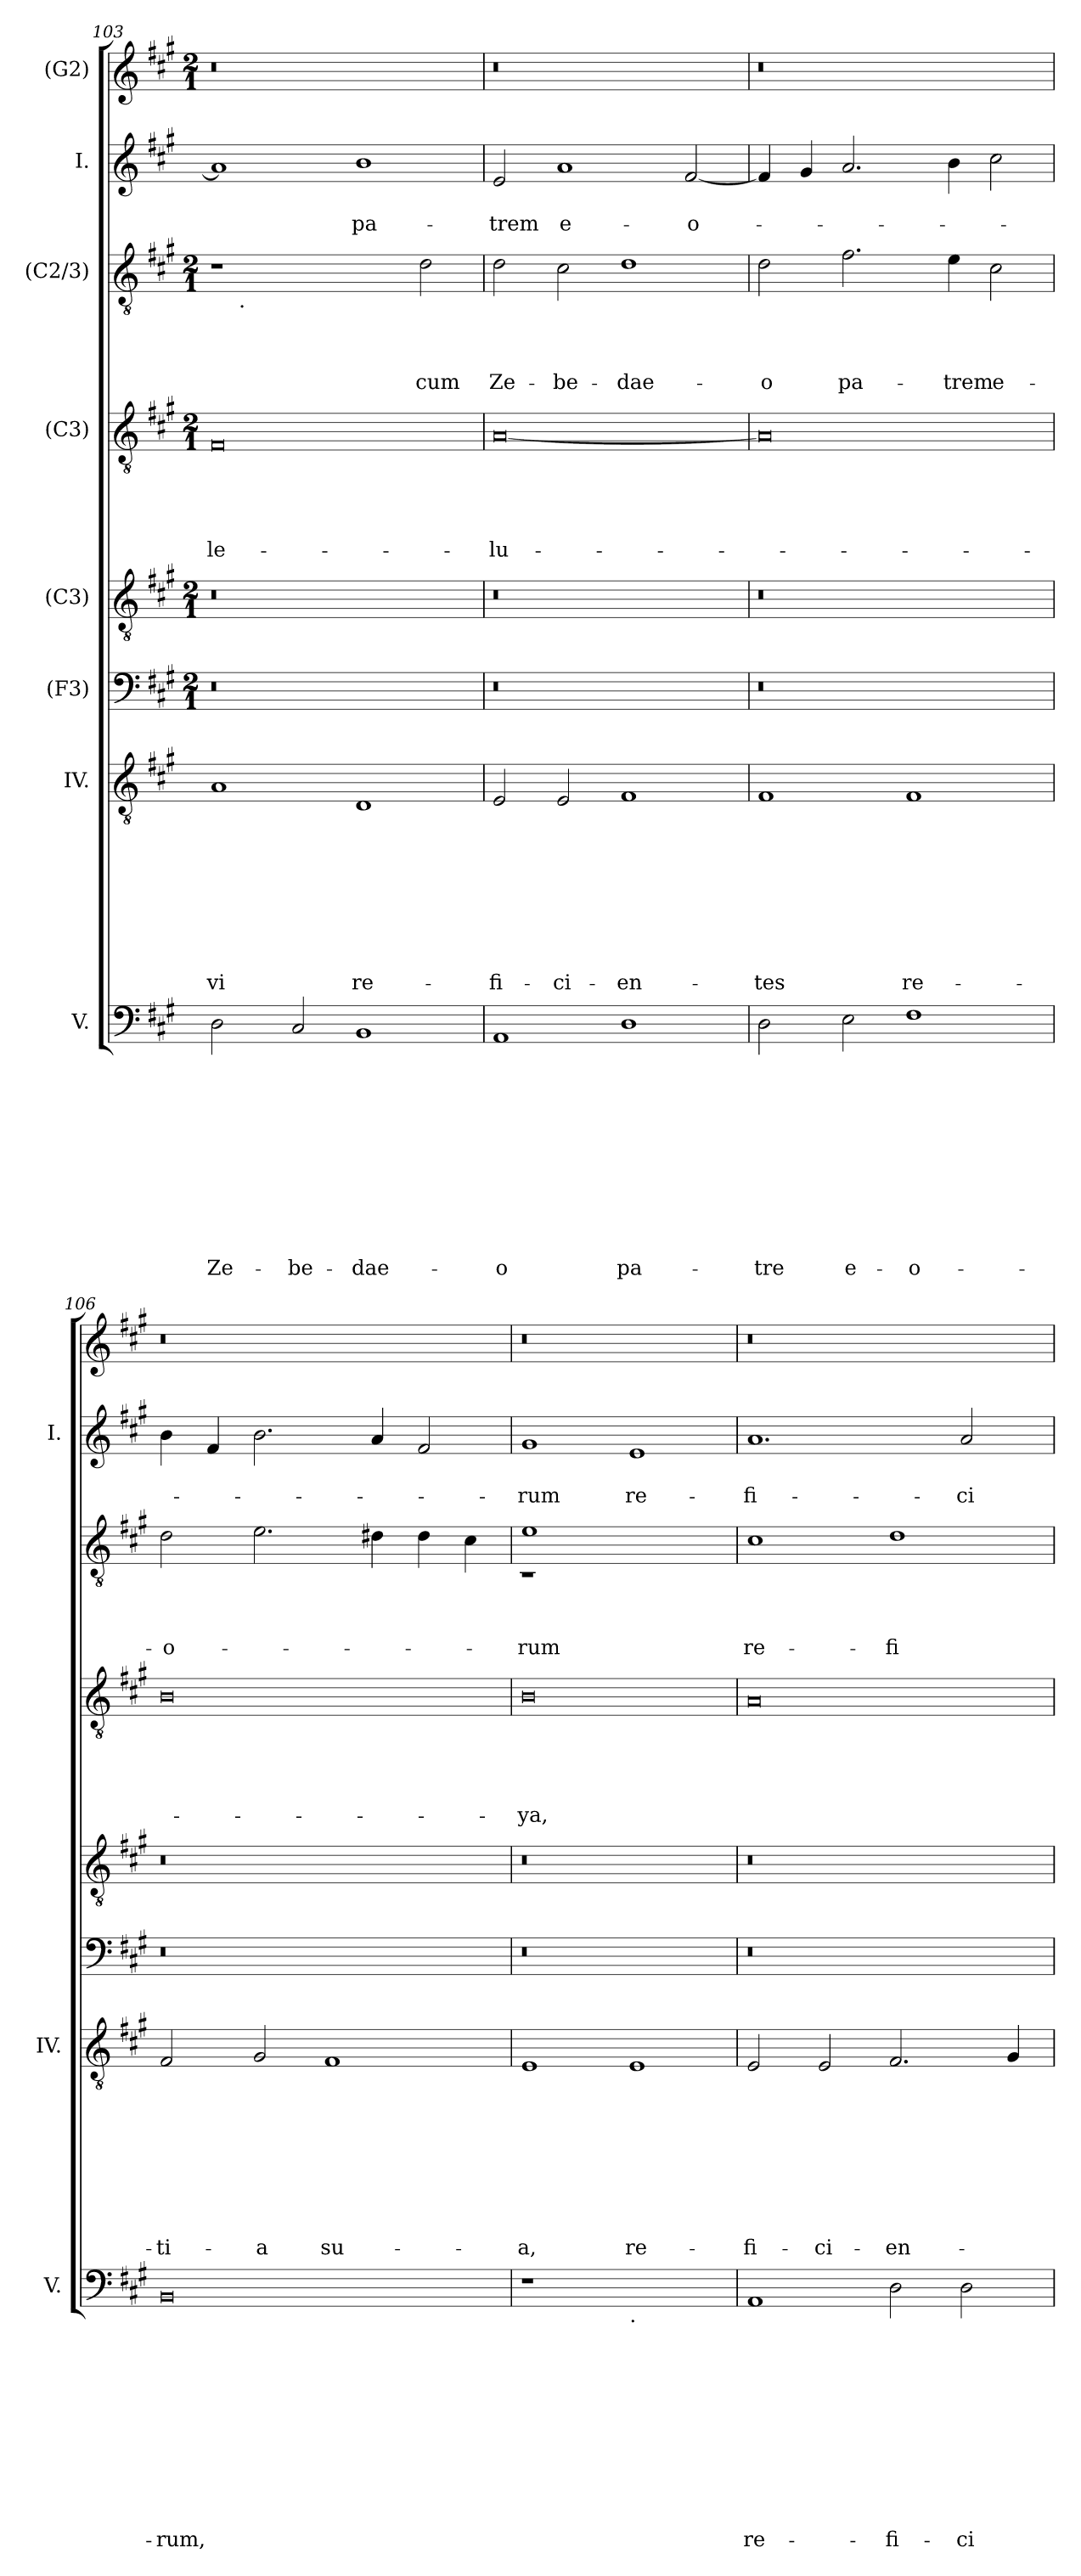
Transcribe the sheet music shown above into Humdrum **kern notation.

**kern	**text	**text	**text	**text	**text	**text	**text	**text	**text	**text	**text	**kern	**text	**text	**text	**text	**text	**text	**text	**text	**text	**kern	**kern	**kern	**text	**text	**text	**text	**text	**kern	**text	**text	**text	**text	**kern	**text	**text	**kern
*part8	*part8	*part8	*part8	*part8	*part8	*part8	*part8	*part8	*part8	*part8	*part8	*part7	*part7	*part7	*part7	*part7	*part7	*part7	*part7	*part7	*part7	*part6	*part5	*part4	*part4	*part4	*part4	*part4	*part4	*part3	*part3	*part3	*part3	*part3	*part2	*part2	*part2	*part1
*staff8	*staff8	*staff8	*staff8	*staff8	*staff8	*staff8	*staff8	*staff8	*staff8	*staff8	*staff8	*staff7	*staff7	*staff7	*staff7	*staff7	*staff7	*staff7	*staff7	*staff7	*staff7	*staff6	*staff5	*staff4	*staff4	*staff4	*staff4	*staff4	*staff4	*staff3	*staff3	*staff3	*staff3	*staff3	*staff2	*staff2	*staff2	*staff1
*I"V.	*	*	*	*	*	*	*	*	*	*	*	*I"IV.	*	*	*	*	*	*	*	*	*	*I"(F3)	*I"(C3)	*I"(C3)	*	*	*	*	*	*I"(C2/3)	*	*	*	*	*I"I.	*	*	*I"(G2)
*I'V.	*	*	*	*	*	*	*	*	*	*	*	*I'IV.	*	*	*	*	*	*	*	*	*	*	*	*	*	*	*	*	*	*	*	*	*	*	*I'I.	*	*	*
*clefF4	*	*	*	*	*	*	*	*	*	*	*	*clefGv2	*	*	*	*	*	*	*	*	*	*clefF4	*clefGv2	*clefGv2	*	*	*	*	*	*clefGv2	*	*	*	*	*clefG2	*	*	*clefG2
*k[f#c#g#]	*	*	*	*	*	*	*	*	*	*	*	*k[f#c#g#]	*	*	*	*	*	*	*	*	*	*k[f#c#g#]	*k[f#c#g#]	*k[f#c#g#]	*	*	*	*	*	*k[f#c#g#]	*	*	*	*	*k[f#c#g#]	*	*	*k[f#c#g#]
*A:	*	*	*	*	*	*	*	*	*	*	*	*A:	*	*	*	*	*	*	*	*	*	*A:	*A:	*A:	*	*	*	*	*	*A:	*	*	*	*	*A:	*	*	*A:
*	*	*	*	*	*	*	*	*	*	*	*	*	*	*	*	*	*	*	*	*	*	*M2/1	*M2/1	*M2/1	*	*	*	*	*	*M2/1	*	*	*	*	*	*	*	*M2/1
=103	=103	=103	=103	=103	=103	=103	=103	=103	=103	=103	=103	=103	=103	=103	=103	=103	=103	=103	=103	=103	=103	=103	=103	=103	=103	=103	=103	=103	=103	=103	=103	=103	=103	=103	=103	=103	=103	=103
!	!	!	!	!	!	!	!	!	!	!	!LO:LY:b	!	!	!	!	!	!	!	!	!	!LO:LY:b	!	!	!	!	!	!	!	!LO:LY:b:rj	!	!	!	!	!	!	!	!	!
*	*	*	*	*	*	*	*	*	*	*	*	*	*	*	*	*	*	*	*	*	*	*	*	*	*	*	*	*	*	*^	*	*	*	*	*	*	*	*
2D\	.	.	.	.	.	.	.	.	.	.	Ze-	1A	.	.	.	.	.	.	.	.	-vi	0r	0r	0F#	.	.	.	.	-le-	1r	8ryy	.	.	.	.	1a]	.	.	0r
!	!	!	!	!	!	!	!	!	!	!	!	!	!	!	!	!	!	!	!	!	!	!	!	!	!	!	!	!	!	!	!LO:TX:b:t=.	!	!	!	!	!	!	!	!
.	.	.	.	.	.	.	.	.	.	.	.	.	.	.	.	.	.	.	.	.	.	.	.	.	.	.	.	.	.	.	1...ryy	.	.	.	.	.	.	.	.
!	!	!	!	!	!	!	!	!	!	!	!LO:LY:b	!	!	!	!	!	!	!	!	!	!	!	!	!	!	!	!	!	!	!	!	!	!	!	!	!	!	!	!
2C#/	.	.	.	.	.	.	.	.	.	.	-be-	.	.	.	.	.	.	.	.	.	.	.	.	.	.	.	.	.	.	.	.	.	.	.	.	.	.	.	.
!	!	!	!	!	!	!	!	!	!	!	!LO:LY:b	!	!	!	!	!	!	!	!	!	!LO:LY:b	!	!	!	!	!	!	!	!	!	!	!	!	!	!	!	!	!LO:LY:b	!
1BB	.	.	.	.	.	.	.	.	.	.	-dae-	1D	.	.	.	.	.	.	.	.	re-	.	.	.	.	.	.	.	.	2ryy	.	.	.	.	.	1b	.	pa-	.
!	!	!	!	!	!	!	!	!	!	!	!	!	!	!	!	!	!	!	!	!	!	!	!	!	!	!	!	!	!	!	!	!	!	!	!LO:LY:b	!	!	!	!
.	.	.	.	.	.	.	.	.	.	.	.	.	.	.	.	.	.	.	.	.	.	.	.	.	.	.	.	.	.	2d\	.	.	.	.	cum	.	.	.	.
!!LO:LB:g=z
=104	=104	=104	=104	=104	=104	=104	=104	=104	=104	=104	=104	=104	=104	=104	=104	=104	=104	=104	=104	=104	=104	=104	=104	=104	=104	=104	=104	=104	=104	=104	=104	=104	=104	=104	=104	=104	=104	=104	=104
!	!	!	!	!	!	!	!	!	!	!	!LO:LY:b:rj	!	!	!	!	!	!	!	!	!	!LO:LY:b	!	!	!	!	!	!	!	!LO:LY:b	!	!	!	!	!	!LO:LY:b	!	!	!LO:LY:b	!
*	*	*	*	*	*	*	*	*	*	*	*	*	*	*	*	*	*	*	*	*	*	*	*	*	*	*	*	*	*	*v	*v	*	*	*	*	*	*	*	*
1AA	.	.	.	.	.	.	.	.	.	.	-o	2E/	.	.	.	.	.	.	.	.	-fi-	0r	0r	[<0A	.	.	.	.	-lu-	2d\	.	.	.	Ze-	2e/	.	-trem	0r
!	!	!	!	!	!	!	!	!	!	!	!	!	!	!	!	!	!	!	!	!	!LO:LY:b	!	!	!	!	!	!	!	!	!	!	!	!	!LO:LY:b	!	!	!LO:LY:b:rj	!
.	.	.	.	.	.	.	.	.	.	.	.	2E/	.	.	.	.	.	.	.	.	-ci-	.	.	.	.	.	.	.	.	2c#\	.	.	.	-be-	1a	.	e-	.
!	!	!	!	!	!	!	!	!	!	!	!LO:LY:b	!	!	!	!	!	!	!	!	!	!LO:LY:b	!	!	!	!	!	!	!	!	!	!	!	!	!LO:LY:b	!	!	!	!
1D	.	.	.	.	.	.	.	.	.	.	pa-	1F#	.	.	.	.	.	.	.	.	-en-	.	.	.	.	.	.	.	.	1d	.	.	.	-dae-	.	.	.	.
!	!	!	!	!	!	!	!	!	!	!	!	!	!	!	!	!	!	!	!	!	!	!	!	!	!	!	!	!	!	!	!	!	!	!	!	!	!LO:LY:b	!
.	.	.	.	.	.	.	.	.	.	.	.	.	.	.	.	.	.	.	.	.	.	.	.	.	.	.	.	.	.	.	.	.	.	.	[<2f#/	.	-o-	.
=105	=105	=105	=105	=105	=105	=105	=105	=105	=105	=105	=105	=105	=105	=105	=105	=105	=105	=105	=105	=105	=105	=105	=105	=105	=105	=105	=105	=105	=105	=105	=105	=105	=105	=105	=105	=105	=105	=105
!	!	!	!	!	!	!	!	!	!	!	!LO:LY:b	!	!	!	!	!	!	!	!	!	!LO:LY:b	!	!	!	!	!	!	!	!	!	!	!	!	!LO:LY:b	!	!	!	!
2D\	.	.	.	.	.	.	.	.	.	.	-tre	1F#	.	.	.	.	.	.	.	.	-tes	0r	0r	0A]	.	.	.	.	.	2d\	.	.	.	-o	4f#/]	.	.	0r
.	.	.	.	.	.	.	.	.	.	.	.	.	.	.	.	.	.	.	.	.	.	.	.	.	.	.	.	.	.	.	.	.	.	.	4g#/	.	.	.
!	!	!	!	!	!	!	!	!	!	!	!LO:LY:b	!	!	!	!	!	!	!	!	!	!	!	!	!	!	!	!	!	!	!	!	!	!	!LO:LY:b	!	!	!	!
2E\	.	.	.	.	.	.	.	.	.	.	e-	.	.	.	.	.	.	.	.	.	.	.	.	.	.	.	.	.	.	2.f#\	.	.	.	pa-	2.a/	.	.	.
!	!	!	!	!	!	!	!	!	!	!	!LO:LY:b:rj	!	!	!	!	!	!	!	!	!	!LO:LY:b	!	!	!	!	!	!	!	!	!	!	!	!	!	!	!	!	!
1F#	.	.	.	.	.	.	.	.	.	.	-o-	1F#	.	.	.	.	.	.	.	.	re-	.	.	.	.	.	.	.	.	.	.	.	.	.	.	.	.	.
!	!	!	!	!	!	!	!	!	!	!	!	!	!	!	!	!	!	!	!	!	!	!	!	!	!	!	!	!	!	!	!	!	!	!LO:LY:b	!	!	!	!
.	.	.	.	.	.	.	.	.	.	.	.	.	.	.	.	.	.	.	.	.	.	.	.	.	.	.	.	.	.	4e\	.	.	.	-trem	4b\	.	.	.
!	!	!	!	!	!	!	!	!	!	!	!	!	!	!	!	!	!	!	!	!	!	!	!	!	!	!	!	!	!	!	!	!	!	!LO:LY:b	!	!	!	!
.	.	.	.	.	.	.	.	.	.	.	.	.	.	.	.	.	.	.	.	.	.	.	.	.	.	.	.	.	.	2c#\	.	.	.	e-	2cc#\	.	.	.
=106	=106	=106	=106	=106	=106	=106	=106	=106	=106	=106	=106	=106	=106	=106	=106	=106	=106	=106	=106	=106	=106	=106	=106	=106	=106	=106	=106	=106	=106	=106	=106	=106	=106	=106	=106	=106	=106	=106
!	!	!	!	!	!	!	!	!	!	!	!LO:LY:b	!	!	!	!	!	!	!	!	!	!LO:LY:b	!	!	!	!	!	!	!	!	!	!	!	!	!LO:LY:b	!	!	!	!
0BB	.	.	.	.	.	.	.	.	.	.	-rum,	2F#/	.	.	.	.	.	.	.	.	-ti-	0r	0r	0B	.	.	.	.	.	2d\	.	.	.	-o-	4b\	.	.	0r
.	.	.	.	.	.	.	.	.	.	.	.	.	.	.	.	.	.	.	.	.	.	.	.	.	.	.	.	.	.	.	.	.	.	.	4f#/	.	.	.
!	!	!	!	!	!	!	!	!	!	!	!	!	!	!	!	!	!	!	!	!	!LO:LY:b	!	!	!	!	!	!	!	!	!	!	!	!	!	!	!	!	!
.	.	.	.	.	.	.	.	.	.	.	.	2G#/	.	.	.	.	.	.	.	.	-a	.	.	.	.	.	.	.	.	2.e\	.	.	.	.	2.b\	.	.	.
!	!	!	!	!	!	!	!	!	!	!	!	!	!	!	!	!	!	!	!	!	!LO:LY:b	!	!	!	!	!	!	!	!	!	!	!	!	!	!	!	!	!
.	.	.	.	.	.	.	.	.	.	.	.	1F#	.	.	.	.	.	.	.	.	su-	.	.	.	.	.	.	.	.	.	.	.	.	.	.	.	.	.
.	.	.	.	.	.	.	.	.	.	.	.	.	.	.	.	.	.	.	.	.	.	.	.	.	.	.	.	.	.	4d#\	.	.	.	.	4a/	.	.	.
.	.	.	.	.	.	.	.	.	.	.	.	.	.	.	.	.	.	.	.	.	.	.	.	.	.	.	.	.	.	4d#\	.	.	.	.	2f#/	.	.	.
.	.	.	.	.	.	.	.	.	.	.	.	.	.	.	.	.	.	.	.	.	.	.	.	.	.	.	.	.	.	4c#\	.	.	.	.	.	.	.	.
=107	=107	=107	=107	=107	=107	=107	=107	=107	=107	=107	=107	=107	=107	=107	=107	=107	=107	=107	=107	=107	=107	=107	=107	=107	=107	=107	=107	=107	=107	=107	=107	=107	=107	=107	=107	=107	=107	=107
*	*	*	*	*	*	*	*	*	*	*	*	*	*	*	*	*	*	*	*	*	*	*	*	*	*	*	*	*	*	*^	*	*	*	*	*	*	*	*
!	!	!	!	!	!	!	!	!	!	!	!	!	!	!	!	!	!	!	!	!	!LO:LY:b	!	!	!	!	!	!	!	!LO:LY:b	!	!LO:N:vis=1	!	!	!	!LO:LY:b	!	!	!LO:LY:b	!
1r	.	.	.	.	.	.	.	.	.	.	.	1E	.	.	.	.	.	.	.	.	-a,	0r	0r	0B	.	.	.	.	-ya,	1e	0rC	.	.	.	-rum	1g#	.	-rum	0r
!LO:TX:b:t=.	!	!	!	!	!	!	!	!	!	!	!	!	!	!	!	!	!	!	!	!	!	!	!	!	!	!	!	!	!	!	!	!	!	!	!	!	!	!	!
!	!	!	!	!	!	!	!	!	!	!	!	!	!	!	!	!	!	!	!	!	!LO:LY:b	!	!	!	!	!	!	!	!	!	!	!	!	!	!	!	!	!LO:LY:b	!
1ryy	.	.	.	.	.	.	.	.	.	.	.	1E	.	.	.	.	.	.	.	.	re-	.	.	.	.	.	.	.	.	1ryy	.	.	.	.	.	1e	.	re-	.
*	*	*	*	*	*	*	*	*	*	*	*	*	*	*	*	*	*	*	*	*	*	*	*	*	*	*	*	*	*	*v	*v	*	*	*	*	*	*	*	*
=108	=108	=108	=108	=108	=108	=108	=108	=108	=108	=108	=108	=108	=108	=108	=108	=108	=108	=108	=108	=108	=108	=108	=108	=108	=108	=108	=108	=108	=108	=108	=108	=108	=108	=108	=108	=108	=108	=108
!	!	!	!	!	!	!	!	!	!	!	!LO:LY:b	!	!	!	!	!	!	!	!	!	!LO:LY:b	!	!	!	!	!	!	!	!	!	!	!	!	!LO:LY:b	!	!	!LO:LY:b	!
1AA	.	.	.	.	.	.	.	.	.	.	re-	2E/	.	.	.	.	.	.	.	.	-fi-	0r	0r	0A	.	.	.	.	.	1c#	.	.	.	re-	1.a	.	-fi-	0r
!	!	!	!	!	!	!	!	!	!	!	!	!	!	!	!	!	!	!	!	!	!LO:LY:b	!	!	!	!	!	!	!	!	!	!	!	!	!	!	!	!	!
.	.	.	.	.	.	.	.	.	.	.	.	2E/	.	.	.	.	.	.	.	.	-ci-	.	.	.	.	.	.	.	.	.	.	.	.	.	.	.	.	.
!	!	!	!	!	!	!	!	!	!	!	!LO:LY:b	!	!	!	!	!	!	!	!	!	!LO:LY:b	!	!	!	!	!	!	!	!	!	!	!	!	!LO:LY:b	!	!	!	!
2D\	.	.	.	.	.	.	.	.	.	.	-fi-	2.F#/	.	.	.	.	.	.	.	.	-en-	.	.	.	.	.	.	.	.	[>1d	.	.	.	-fi-	.	.	.	.
!	!	!	!	!	!	!	!	!	!	!	!LO:LY:b	!	!	!	!	!	!	!	!	!	!	!	!	!	!	!	!	!	!	!	!	!	!	!	!	!	!LO:LY:b	!
2D\	.	.	.	.	.	.	.	.	.	.	-ci-	.	.	.	.	.	.	.	.	.	.	.	.	.	.	.	.	.	.	.	.	.	.	.	2a/	.	-ci-	.
.	.	.	.	.	.	.	.	.	.	.	.	4G#/	.	.	.	.	.	.	.	.	.	.	.	.	.	.	.	.	.	.	.	.	.	.	.	.	.	.
=	=	=	=	=	=	=	=	=	=	=	=	=	=	=	=	=	=	=	=	=	=	=	=	=	=	=	=	=	=	=	=	=	=	=	=	=	=	=
*-	*-	*-	*-	*-	*-	*-	*-	*-	*-	*-	*-	*-	*-	*-	*-	*-	*-	*-	*-	*-	*-	*-	*-	*-	*-	*-	*-	*-	*-	*-	*-	*-	*-	*-	*-	*-	*-	*-
